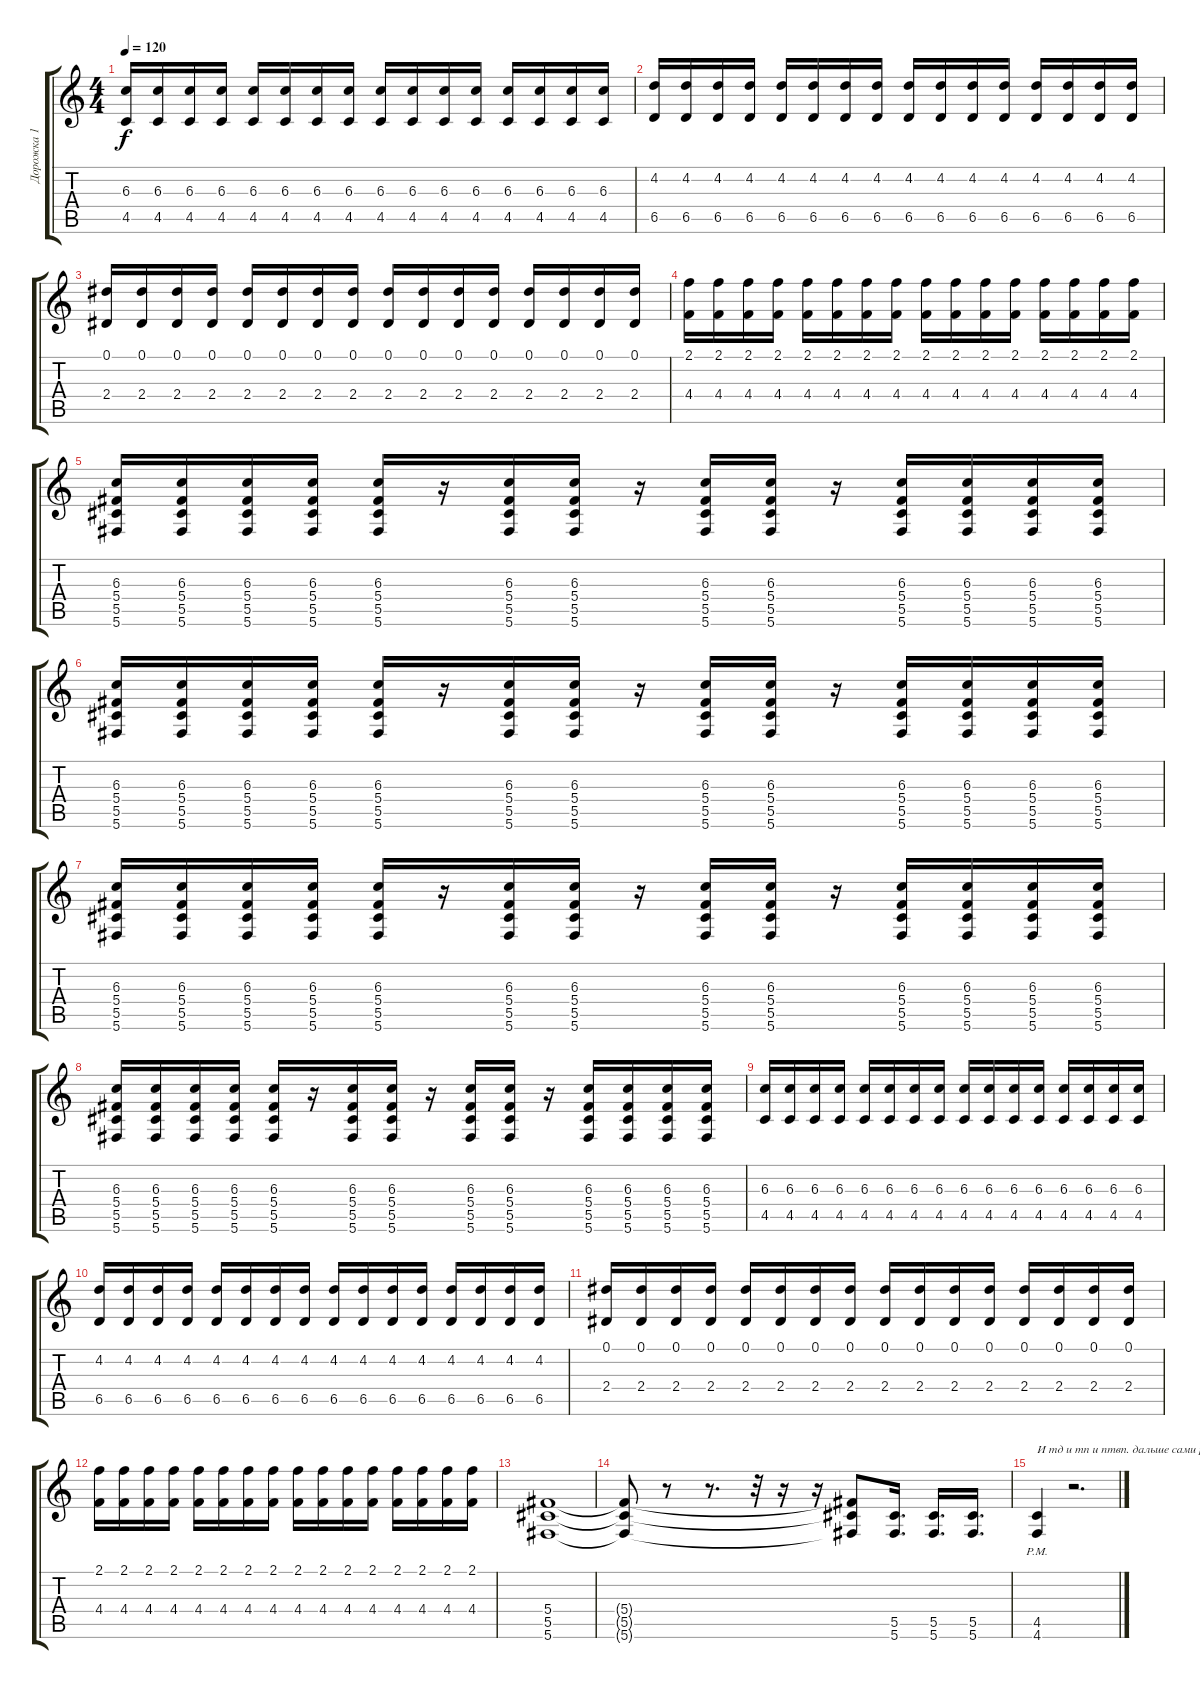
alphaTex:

\track ("Дорожка 1" "Дорожка 1") {instrument distortionguitar}
\staff {score tabs}
\tuning (Eb4 Bb3 Gb3 Db3 Ab2 Db2) {hide}
\ts (4 4)
\tempo 120
\clef g2
\ks c
(6.3 4.5).16{dy f} (6.3 4.5).16 (6.3 4.5).16 (6.3 4.5).16 (6.3 4.5).16 (6.3 4.5).16 (6.3 4.5).16 (6.3 4.5).16 (6.3 4.5).16 (6.3 4.5).16 (6.3 4.5).16 (6.3 4.5).16 (6.3 4.5).16 (6.3 4.5).16 (6.3 4.5).16 (6.3 4.5).16 |
(4.2 6.5).16 (4.2 6.5).16 (4.2 6.5).16 (4.2 6.5).16 (4.2 6.5).16 (4.2 6.5).16 (4.2 6.5).16 (4.2 6.5).16 (4.2 6.5).16 (4.2 6.5).16 (4.2 6.5).16 (4.2 6.5).16 (4.2 6.5).16 (4.2 6.5).16 (4.2 6.5).16 (4.2 6.5).16 |
(0.1 2.4).16 (0.1 2.4).16 (0.1 2.4).16 (0.1 2.4).16 (0.1 2.4).16 (0.1 2.4).16 (0.1 2.4).16 (0.1 2.4).16 (0.1 2.4).16 (0.1 2.4).16 (0.1 2.4).16 (0.1 2.4).16 (0.1 2.4).16 (0.1 2.4).16 (0.1 2.4).16 (0.1 2.4).16 |
(2.1 4.4).16 (2.1 4.4).16 (2.1 4.4).16 (2.1 4.4).16 (2.1 4.4).16 (2.1 4.4).16 (2.1 4.4).16 (2.1 4.4).16 (2.1 4.4).16 (2.1 4.4).16 (2.1 4.4).16 (2.1 4.4).16 (2.1 4.4).16 (2.1 4.4).16 (2.1 4.4).16 (2.1 4.4).16 |
(6.3 5.4 5.5 5.6).16 (6.3 5.4 5.5 5.6).16 (6.3 5.4 5.5 5.6).16 (6.3 5.4 5.5 5.6).16 (6.3 5.4 5.5 5.6).16 r.16 (6.3 5.4 5.5 5.6).16 (6.3 5.4 5.5 5.6).16 r.16 (6.3 5.4 5.5 5.6).16 (6.3 5.4 5.5 5.6).16 r.16 (6.3 5.4 5.5 5.6).16 (6.3 5.4 5.5 5.6).16 (6.3 5.4 5.5 5.6).16 (6.3 5.4 5.5 5.6).16 |
(6.3 5.4 5.5 5.6).16 (6.3 5.4 5.5 5.6).16 (6.3 5.4 5.5 5.6).16 (6.3 5.4 5.5 5.6).16 (6.3 5.4 5.5 5.6).16 r.16 (6.3 5.4 5.5 5.6).16 (6.3 5.4 5.5 5.6).16 r.16 (6.3 5.4 5.5 5.6).16 (6.3 5.4 5.5 5.6).16 r.16 (6.3 5.4 5.5 5.6).16 (6.3 5.4 5.5 5.6).16 (6.3 5.4 5.5 5.6).16 (6.3 5.4 5.5 5.6).16 |
(6.3 5.4 5.5 5.6).16 (6.3 5.4 5.5 5.6).16 (6.3 5.4 5.5 5.6).16 (6.3 5.4 5.5 5.6).16 (6.3 5.4 5.5 5.6).16 r.16 (6.3 5.4 5.5 5.6).16 (6.3 5.4 5.5 5.6).16 r.16 (6.3 5.4 5.5 5.6).16 (6.3 5.4 5.5 5.6).16 r.16 (6.3 5.4 5.5 5.6).16 (6.3 5.4 5.5 5.6).16 (6.3 5.4 5.5 5.6).16 (6.3 5.4 5.5 5.6).16 |
(6.3 5.4 5.5 5.6).16 (6.3 5.4 5.5 5.6).16 (6.3 5.4 5.5 5.6).16 (6.3 5.4 5.5 5.6).16 (6.3 5.4 5.5 5.6).16 r.16 (6.3 5.4 5.5 5.6).16 (6.3 5.4 5.5 5.6).16 r.16 (6.3 5.4 5.5 5.6).16 (6.3 5.4 5.5 5.6).16 r.16 (6.3 5.4 5.5 5.6).16 (6.3 5.4 5.5 5.6).16 (6.3 5.4 5.5 5.6).16 (6.3 5.4 5.5 5.6).16 |
(6.3 4.5).16 (6.3 4.5).16 (6.3 4.5).16 (6.3 4.5).16 (6.3 4.5).16 (6.3 4.5).16 (6.3 4.5).16 (6.3 4.5).16 (6.3 4.5).16 (6.3 4.5).16 (6.3 4.5).16 (6.3 4.5).16 (6.3 4.5).16 (6.3 4.5).16 (6.3 4.5).16 (6.3 4.5).16 |
(4.2 6.5).16 (4.2 6.5).16 (4.2 6.5).16 (4.2 6.5).16 (4.2 6.5).16 (4.2 6.5).16 (4.2 6.5).16 (4.2 6.5).16 (4.2 6.5).16 (4.2 6.5).16 (4.2 6.5).16 (4.2 6.5).16 (4.2 6.5).16 (4.2 6.5).16 (4.2 6.5).16 (4.2 6.5).16 |
(0.1 2.4).16 (0.1 2.4).16 (0.1 2.4).16 (0.1 2.4).16 (0.1 2.4).16 (0.1 2.4).16 (0.1 2.4).16 (0.1 2.4).16 (0.1 2.4).16 (0.1 2.4).16 (0.1 2.4).16 (0.1 2.4).16 (0.1 2.4).16 (0.1 2.4).16 (0.1 2.4).16 (0.1 2.4).16 |
(2.1 4.4).16 (2.1 4.4).16 (2.1 4.4).16 (2.1 4.4).16 (2.1 4.4).16 (2.1 4.4).16 (2.1 4.4).16 (2.1 4.4).16 (2.1 4.4).16 (2.1 4.4).16 (2.1 4.4).16 (2.1 4.4).16 (2.1 4.4).16 (2.1 4.4).16 (2.1 4.4).16 (2.1 4.4).16 |
(5.4 5.5 5.6).1 |
(5.4{t} 5.5{t} 5.6{t}).8 r.8 r.8{d} r.32 r.16 r.16 (5.4{t} 5.5{t} 5.6{t}).8 (5.5 5.6).16{d} (5.5 5.6).16{d} (5.5 5.6).16{d} |
(4.5 4.6{pm}).4{txt "И тд и тп и птвп. дальше сами разберетесь"} r.2{d}
